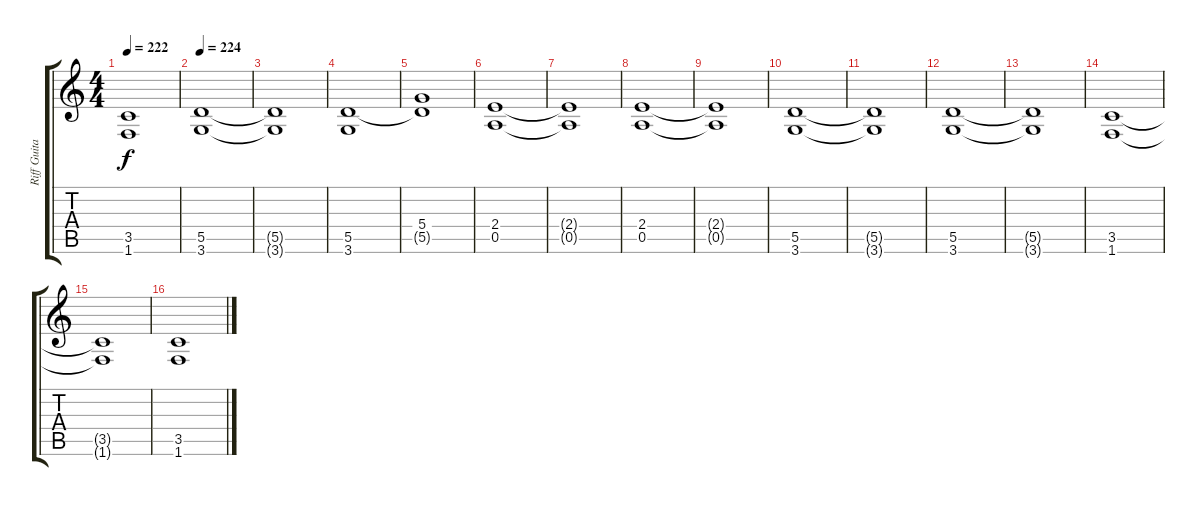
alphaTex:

\track ("Riff Guitar" "Riff Guita") {instrument overdrivenguitar}
\staff {score tabs}
\tuning (E4 B3 G3 D3 A2 E2) {hide}
\ts (4 4)
\tempo 222
\clef g2
\ks c
(3.5 1.6).1{dy f} |
\tempo 224
(5.5 3.6).1 |
(5.5{t} 3.6{t}).1 |
(5.5 3.6).1 |
(5.4 5.5{t}).1 |
(2.4 0.5).1 |
(2.4{t} 0.5{t}).1 |
(2.4 0.5).1 |
(2.4{t} 0.5{t}).1 |
(5.5 3.6).1 |
(5.5{t} 3.6{t}).1 |
(5.5 3.6).1 |
(5.5{t} 3.6{t}).1 |
(3.5 1.6).1 |
(3.5{t} 1.6{t}).1 |
(3.5 1.6).1
